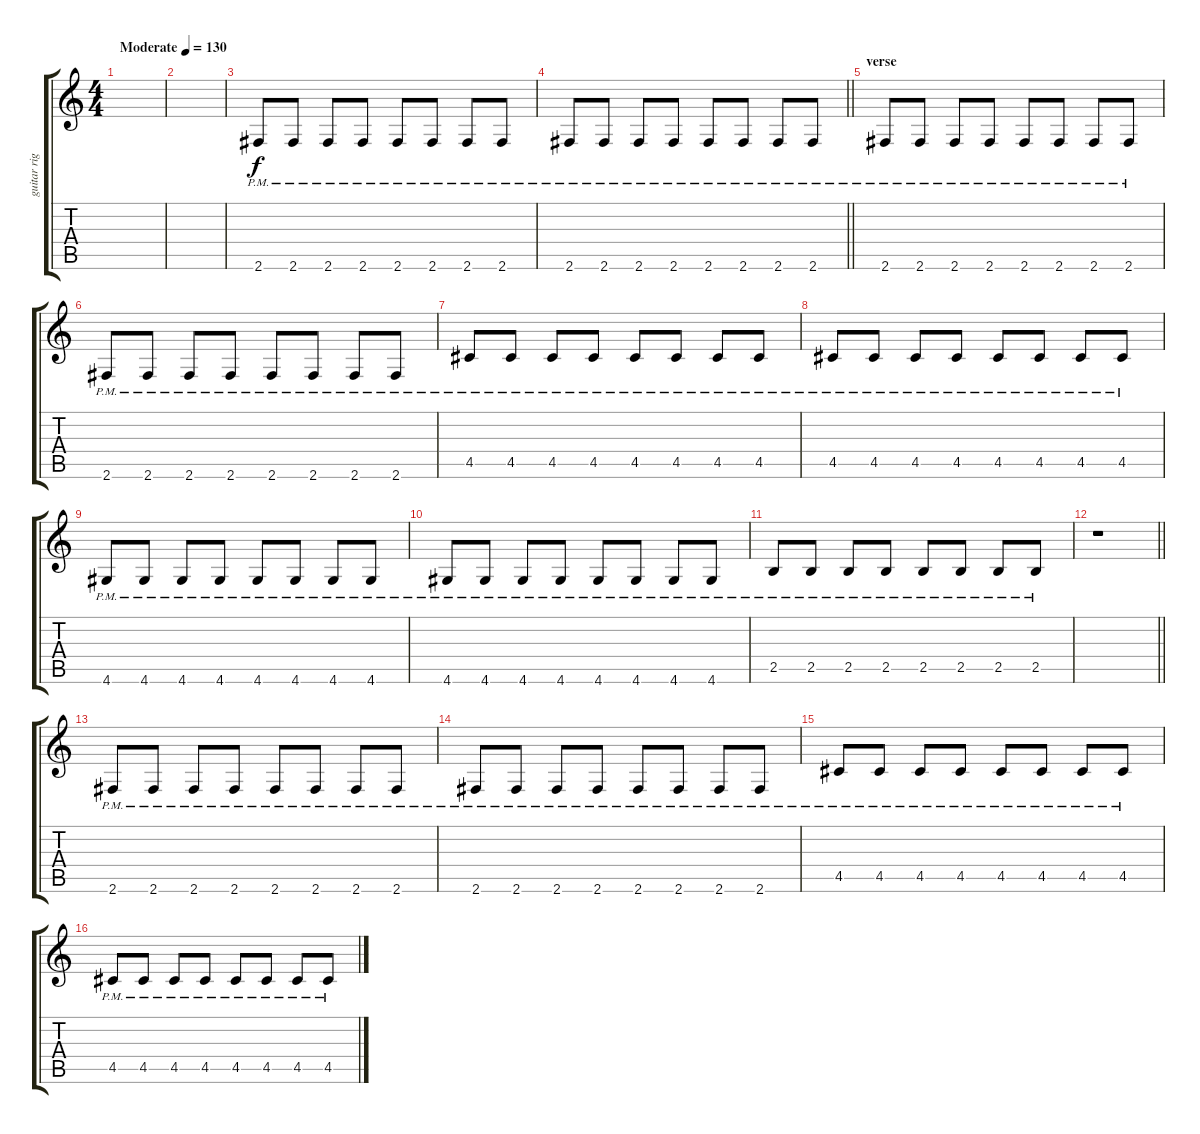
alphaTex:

\track ("guitar right" "guitar rig") {instrument guitarharmonics}
\staff {score tabs}
\tuning (E4 B3 G3 D3 A2 E2) {hide}
\ts (4 4)
\tempo (130 "Moderate")
\clef g2
\ks c
|
|
2.6{pm}.8{volume 6} 2.6{pm}.8 2.6{pm}.8 2.6{pm}.8 2.6{pm}.8 2.6{pm}.8 2.6{pm}.8 2.6{pm}.8 |
\barLineRight lightlight
2.6{pm}.8 2.6{pm}.8 2.6{pm}.8 2.6{pm}.8 2.6{pm}.8 2.6{pm}.8 2.6{pm}.8 2.6{pm}.8 |
\section ("" "verse")
2.6{pm}.8{txt ""} 2.6{pm}.8 2.6{pm}.8 2.6{pm}.8 2.6{pm}.8 2.6{pm}.8 2.6{pm}.8 2.6{pm}.8 |
2.6{pm}.8 2.6{pm}.8 2.6{pm}.8 2.6{pm}.8{txt ""} 2.6{pm}.8 2.6{pm}.8 2.6{pm}.8 2.6{pm}.8 |
4.5{pm}.8 4.5{pm}.8 4.5{pm}.8 4.5{pm}.8 4.5{pm}.8 4.5{pm}.8 4.5{pm}.8 4.5{pm}.8 |
4.5{pm}.8 4.5{pm}.8 4.5{pm}.8 4.5{pm}.8 4.5{pm}.8 4.5{pm}.8 4.5{pm}.8 4.5{pm}.8 |
4.6{pm}.8 4.6{pm}.8 4.6{pm}.8 4.6{pm}.8 4.6{pm}.8 4.6{pm}.8 4.6{pm}.8 4.6{pm}.8 |
4.6{pm}.8 4.6{pm}.8 4.6{pm}.8 4.6{pm}.8 4.6{pm}.8 4.6{pm}.8 4.6{pm}.8 4.6{pm}.8 |
2.5{pm}.8 2.5{pm}.8 2.5{pm}.8 2.5{pm}.8 2.5{pm}.8 2.5{pm}.8 2.5{pm}.8 2.5{pm}.8 |
\barLineRight lightlight
r.1 |
2.6{pm}.8 2.6{pm}.8 2.6{pm}.8 2.6{pm}.8 2.6{pm}.8 2.6{pm}.8 2.6{pm}.8 2.6{pm}.8 |
2.6{pm}.8 2.6{pm}.8 2.6{pm}.8 2.6{pm}.8 2.6{pm}.8 2.6{pm}.8 2.6{pm}.8 2.6{pm}.8 |
4.5{pm}.8 4.5{pm}.8 4.5{pm}.8 4.5{pm}.8 4.5{pm}.8 4.5{pm}.8 4.5{pm}.8 4.5{pm}.8 |
4.5{pm}.8 4.5{pm}.8 4.5{pm}.8 4.5{pm}.8 4.5{pm}.8 4.5{pm}.8 4.5{pm}.8 4.5{pm}.8
